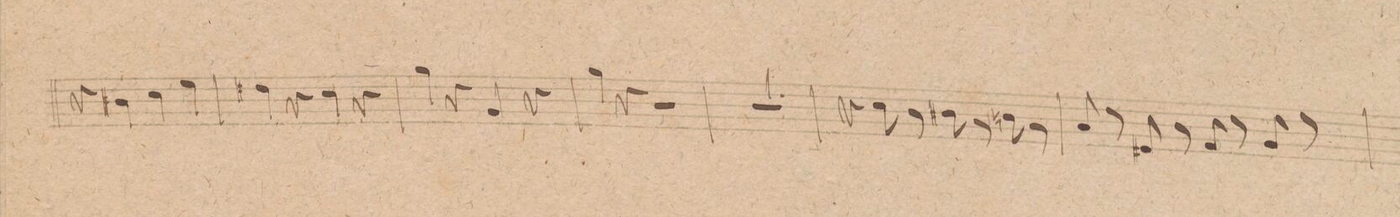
**kern	**dynam
*I"Baſso.	*
*clefF4	*
*k[]	*
*met(c|)	*
*M2/2	*
4r	.
4D#X\	.
4E\	.
4G\	.
=28	=28
4F#X\	.
4r	.
4E\	.
4r	.
=29	=29
4B\	.
4r	.
4BB/	.
4r	.
=30	=30
4B\	.
4r	.
2r	.
=31	=31
1r	.
=32	=32
4r	.
8E\	.
8r	.
8D#X\	.
8r	.
8Dn\	.
8r	.
=33	=33
8C/	.
8r	.
8GG#X/	.
8r	.
8AA/	.
8r	.
8BB/	.
8r	.
=34	=34
*-	*-
